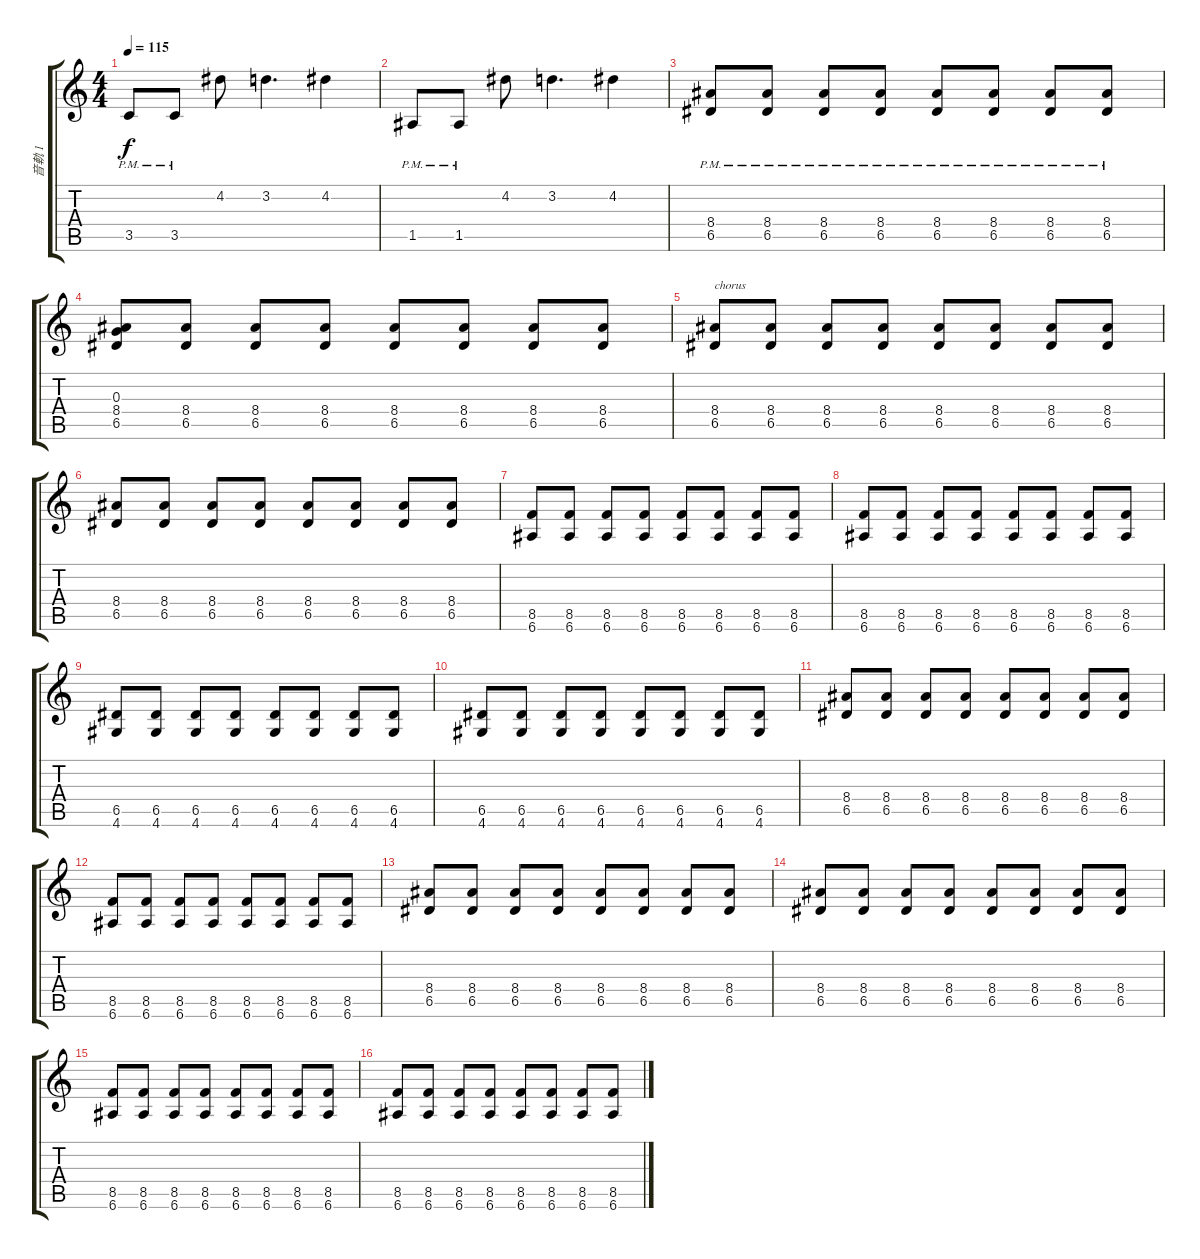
\track ("音軌 1" "音軌 1") {instrument electricguitarclean}
\staff {score tabs}
\tuning (E4 B3 G3 D3 A2 E2) {hide}
\ts (4 4)
\tempo 115
\clef g2
\ks c
3.5{pm}.8{dy f} 3.5{pm}.8 4.2.8 3.2.4{d} 4.2.4 |
1.5{pm}.8 1.5{pm}.8 4.2.8 3.2.4{d} 4.2.4 |
(8.4{pm} 6.5{pm}).8 (8.4{pm} 6.5{pm}).8 (8.4{pm} 6.5{pm}).8 (8.4{pm} 6.5{pm}).8 (8.4{pm} 6.5{pm}).8 (8.4{pm} 6.5{pm}).8 (8.4{pm} 6.5{pm}).8 (8.4{pm} 6.5{pm}).8 |
(0.3 8.4 6.5).8 (8.4 6.5).8 (8.4 6.5).8 (8.4 6.5).8 (8.4 6.5).8 (8.4 6.5).8 (8.4 6.5).8 (8.4 6.5).8 |
(8.4 6.5).8{txt "chorus"} (8.4 6.5).8 (8.4 6.5).8 (8.4 6.5).8 (8.4 6.5).8 (8.4 6.5).8 (8.4 6.5).8 (8.4 6.5).8 |
(8.4 6.5).8 (8.4 6.5).8 (8.4 6.5).8 (8.4 6.5).8 (8.4 6.5).8 (8.4 6.5).8 (8.4 6.5).8 (8.4 6.5).8 |
(8.5 6.6).8 (8.5 6.6).8 (8.5 6.6).8 (8.5 6.6).8 (8.5 6.6).8 (8.5 6.6).8 (8.5 6.6).8 (8.5 6.6).8 |
(8.5 6.6).8 (8.5 6.6).8 (8.5 6.6).8 (8.5 6.6).8 (8.5 6.6).8 (8.5 6.6).8 (8.5 6.6).8 (8.5 6.6).8 |
(6.5 4.6).8 (6.5 4.6).8 (6.5 4.6).8 (6.5 4.6).8 (6.5 4.6).8 (6.5 4.6).8 (6.5 4.6).8 (6.5 4.6).8 |
(6.5 4.6).8 (6.5 4.6).8 (6.5 4.6).8 (6.5 4.6).8 (6.5 4.6).8 (6.5 4.6).8 (6.5 4.6).8 (6.5 4.6).8 |
(8.4 6.5).8 (8.4 6.5).8 (8.4 6.5).8 (8.4 6.5).8 (8.4 6.5).8 (8.4 6.5).8 (8.4 6.5).8 (8.4 6.5).8 |
(8.5 6.6).8 (8.5 6.6).8 (8.5 6.6).8 (8.5 6.6).8 (8.5 6.6).8 (8.5 6.6).8 (8.5 6.6).8 (8.5 6.6).8 |
(8.4 6.5).8 (8.4 6.5).8 (8.4 6.5).8 (8.4 6.5).8 (8.4 6.5).8 (8.4 6.5).8 (8.4 6.5).8 (8.4 6.5).8 |
(8.4 6.5).8 (8.4 6.5).8 (8.4 6.5).8 (8.4 6.5).8 (8.4 6.5).8 (8.4 6.5).8 (8.4 6.5).8 (8.4 6.5).8 |
(8.5 6.6).8 (8.5 6.6).8 (8.5 6.6).8 (8.5 6.6).8 (8.5 6.6).8 (8.5 6.6).8 (8.5 6.6).8 (8.5 6.6).8 |
(8.5 6.6).8 (8.5 6.6).8 (8.5 6.6).8 (8.5 6.6).8 (8.5 6.6).8 (8.5 6.6).8 (8.5 6.6).8 (8.5 6.6).8
